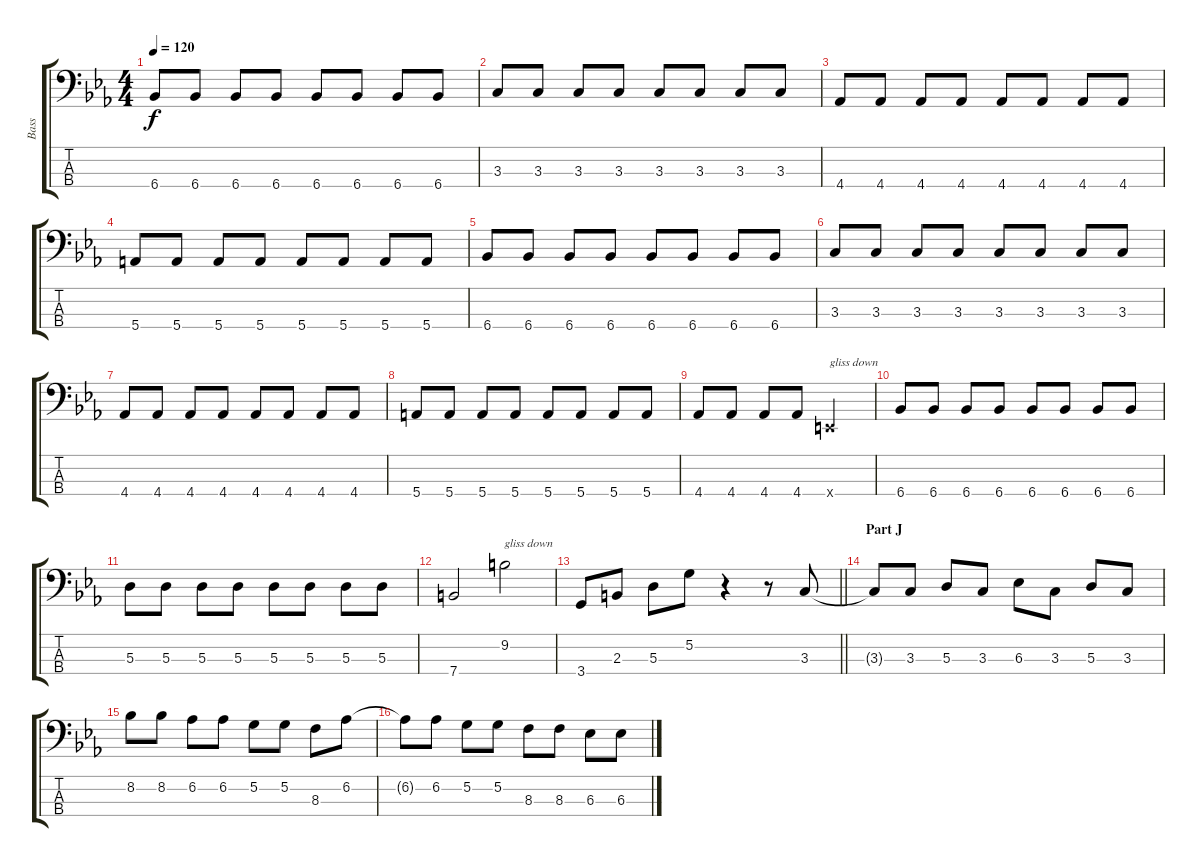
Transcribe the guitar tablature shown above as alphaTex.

\track ("Bass" "Bass") {instrument electricbasspick}
\staff {score tabs}
\tuning (G2 D2 A1 E1) {hide}
\ts (4 4)
\tempo 120
\clef f4
\ks eb
6.4.8{dy f} 6.4.8 6.4.8 6.4.8 6.4.8 6.4.8 6.4.8 6.4.8 |
3.3.8 3.3.8 3.3.8 3.3.8 3.3.8 3.3.8 3.3.8 3.3.8 |
4.4.8 4.4.8 4.4.8 4.4.8 4.4.8 4.4.8 4.4.8 4.4.8 |
5.4.8 5.4.8 5.4.8 5.4.8 5.4.8 5.4.8 5.4.8 5.4.8 |
6.4.8 6.4.8 6.4.8 6.4.8 6.4.8 6.4.8 6.4.8 6.4.8 |
3.3.8 3.3.8 3.3.8 3.3.8 3.3.8 3.3.8 3.3.8 3.3.8 |
4.4.8 4.4.8 4.4.8 4.4.8 4.4.8 4.4.8 4.4.8 4.4.8 |
5.4.8 5.4.8 5.4.8 5.4.8 5.4.8 5.4.8 5.4.8 5.4.8 |
4.4.8 4.4.8 4.4.8 4.4.8 0.4{x}.2{txt "gliss down"} |
6.4.8 6.4.8 6.4.8 6.4.8 6.4.8 6.4.8 6.4.8 6.4.8 |
5.3.8 5.3.8 5.3.8 5.3.8 5.3.8 5.3.8 5.3.8 5.3.8 |
7.4.2 9.2.2{txt "gliss down"} |
\barLineRight lightlight
3.4.8 2.3.8 5.3.8 5.2.8 r.4 r.8 3.3.8 |
\section ("" "Part J")
3.3{t}.8 3.3.8 5.3.8 3.3.8 6.3.8 3.3.8 5.3.8 3.3.8 |
8.2.8 8.2.8 6.2.8 6.2.8 5.2.8 5.2.8 8.3.8 6.2.8 |
6.2{t}.8 6.2.8 5.2.8 5.2.8 8.3.8 8.3.8 6.3.8 6.3.8
